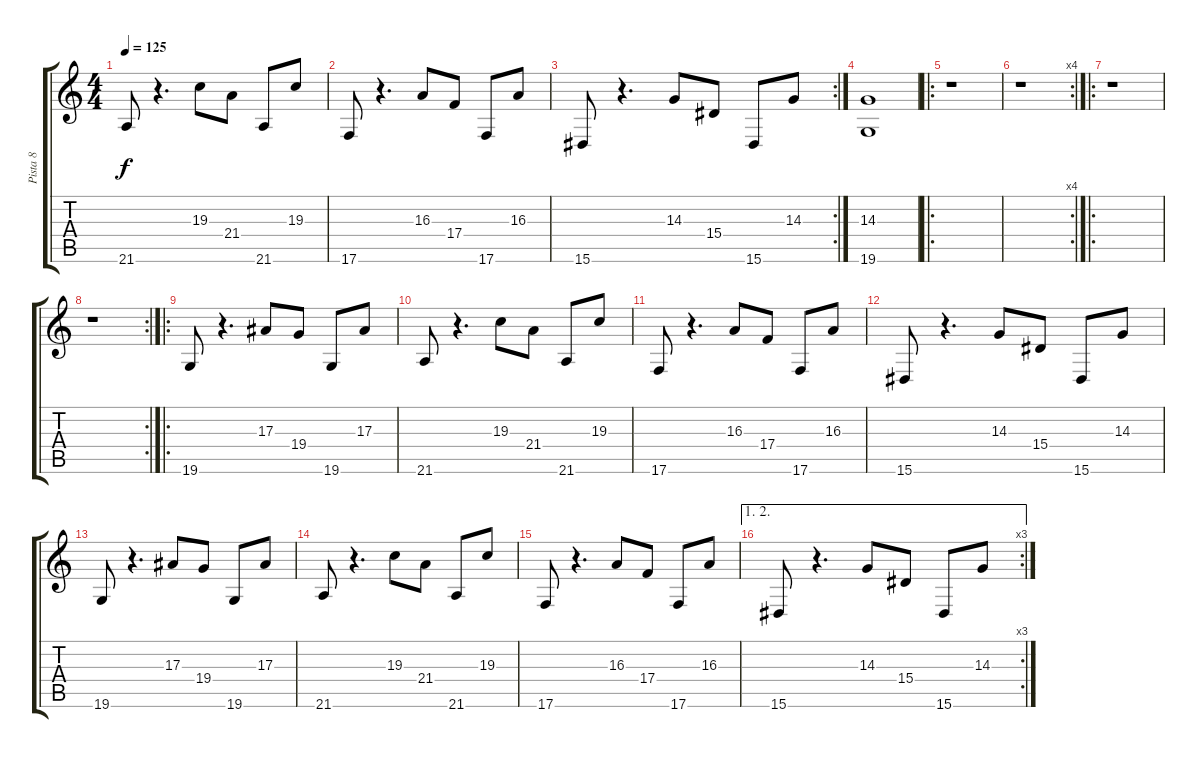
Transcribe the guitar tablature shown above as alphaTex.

\track ("Pista 8" "Pista 8") {instrument koto}
\staff {score tabs}
\tuning (D4 A3 F3 C3 G2 C2) {hide}
\ts (4 4)
\tempo 125
\clef g2
\ks c
21.6.8{dy f} r.4{d} 19.3.8 21.4.8 21.6.8 19.3.8 |
17.6.8 r.4{d} 16.3.8 17.4.8 17.6.8 16.3.8 |
\rc 2
15.6.8 r.4{d} 14.3.8 15.4.8 15.6.8 14.3.8 |
(14.3 19.6).1 |
\ro
r.1 |
\rc 4
r.1 |
\ro
r.1 |
\rc 2
r.1 |
\ro
19.6.8 r.4{d} 17.3.8 19.4.8 19.6.8 17.3.8 |
21.6.8 r.4{d} 19.3.8 21.4.8 21.6.8 19.3.8 |
17.6.8 r.4{d} 16.3.8 17.4.8 17.6.8 16.3.8 |
15.6.8 r.4{d} 14.3.8 15.4.8 15.6.8 14.3.8 |
19.6.8 r.4{d} 17.3.8 19.4.8 19.6.8 17.3.8 |
21.6.8 r.4{d} 19.3.8 21.4.8 21.6.8 19.3.8 |
17.6.8 r.4{d} 16.3.8 17.4.8 17.6.8 16.3.8 |
\ae (1 2)
\rc 3
15.6.8 r.4{d} 14.3.8 15.4.8 15.6.8 14.3.8
